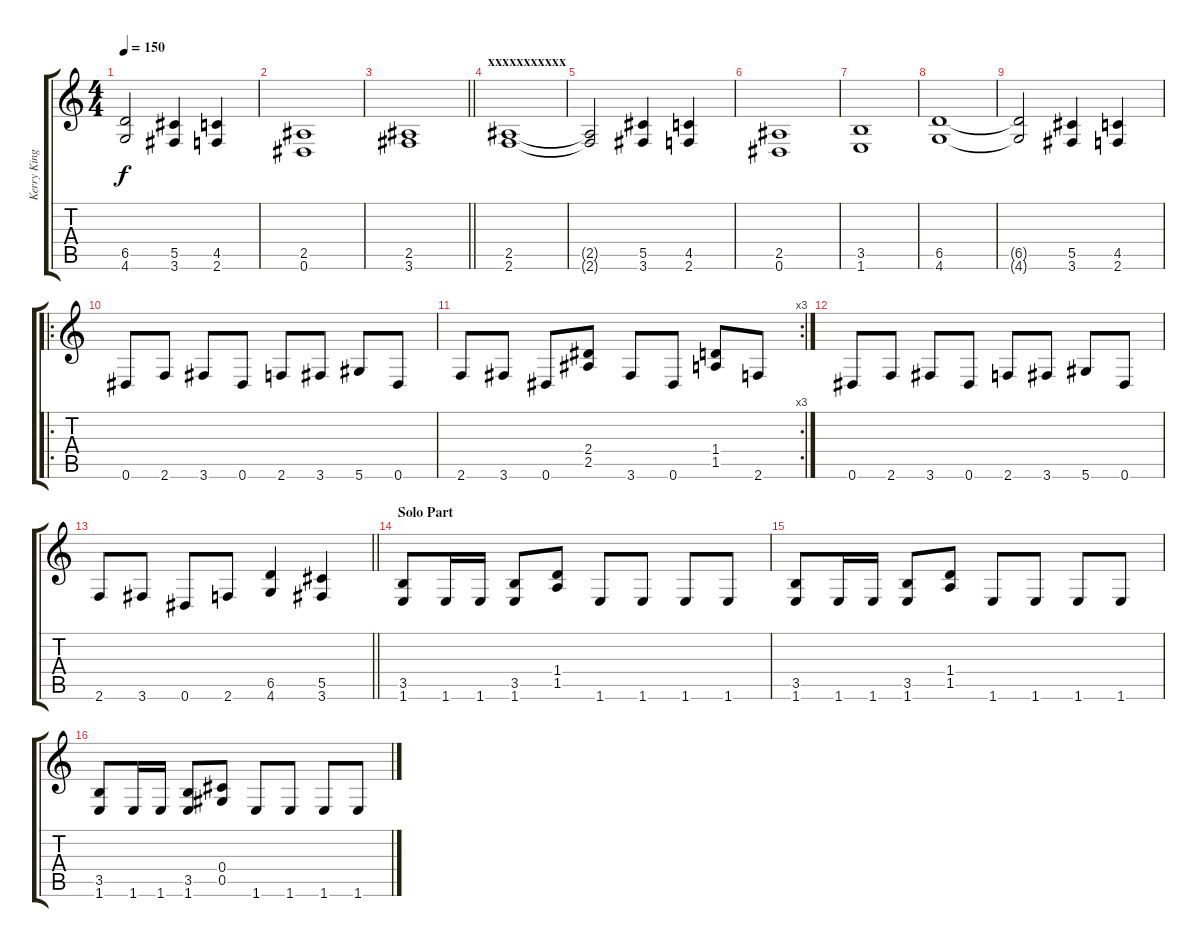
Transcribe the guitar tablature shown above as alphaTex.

\track ("Kerry King" "Kerry King") {instrument distortionguitar}
\staff {score tabs}
\tuning (Eb4 Bb3 Gb3 Db3 Ab2 Eb2) {hide}
\ts (4 4)
\tempo 150
\clef g2
\ks c
(6.5{t} 4.6{t}).2{dy f} (5.5 3.6).4 (4.5 2.6).4 |
(2.5 0.6).1 |
\barLineRight lightlight
(2.5 3.6).1 |
\section ("" "xxxxxxxxxxx")
(2.5 2.6).1 |
(2.5{t} 2.6{t}).2 (5.5 3.6).4 (4.5 2.6).4 |
(2.5 0.6).1 |
(3.5 1.6).1 |
(6.5 4.6).1 |
(6.5{t} 4.6{t}).2 (5.5 3.6).4 (4.5 2.6).4 |
\ro
0.6.8 2.6.8 3.6.8 0.6.8 2.6.8 3.6.8 5.6.8 0.6.8 |
\rc 3
2.6.8 3.6.8 0.6.8 (2.4 2.5).8 3.6.8 0.6.8 (1.4 1.5).8 2.6.8 |
0.6.8 2.6.8 3.6.8 0.6.8 2.6.8 3.6.8 5.6.8 0.6.8 |
\barLineRight lightlight
2.6.8 3.6.8 0.6.8 2.6.8 (6.5 4.6).4 (5.5 3.6).4 |
\section ("" "Solo Part")
(3.5 1.6).8 1.6.16 1.6.16 (3.5 1.6).8 (1.4 1.5).8 1.6.8 1.6.8 1.6.8 1.6.8 |
(3.5 1.6).8 1.6.16 1.6.16 (3.5 1.6).8 (1.4 1.5).8 1.6.8 1.6.8 1.6.8 1.6.8 |
(3.5 1.6).8 1.6.16 1.6.16 (3.5 1.6).8 (0.4 0.5).8 1.6.8 1.6.8 1.6.8 1.6.8
